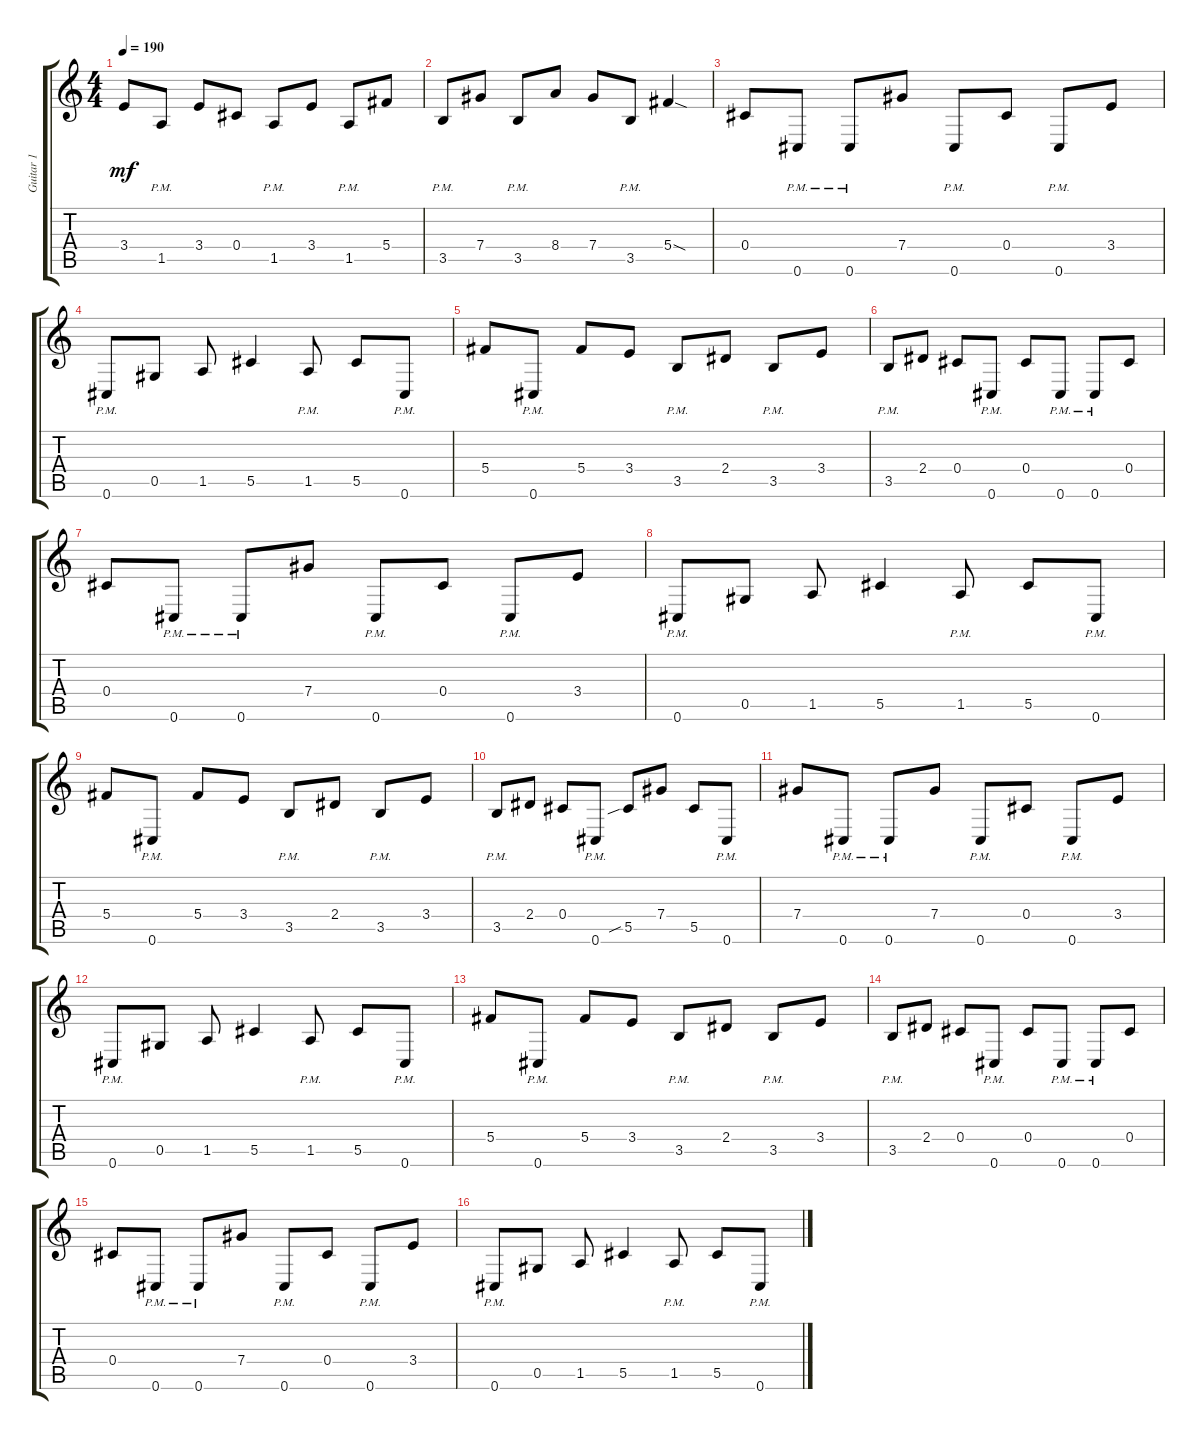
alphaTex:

\track ("Guitar 1" "Guitar 1") {instrument acousticguitarsteel}
\staff {score tabs}
\tuning (Eb4 Bb3 Gb3 Db3 Ab2 Db2) {hide}
\ts (4 4)
\tempo 190
\clef g2
\ks c
3.4.8{dy mf} 1.5{pm}.8 3.4.8 0.4.8 1.5{pm}.8 3.4.8 1.5{pm}.8 5.4.8 |
3.5{pm}.8 7.4.8 3.5{pm}.8 8.4.8 7.4.8 3.5{pm}.8 5.4{sod}.4 |
0.4.8 0.6{pm}.8 0.6{pm}.8 7.4.8 0.6{pm}.8 0.4.8 0.6{pm}.8 3.4.8 |
0.6{pm}.8 0.5.8 1.5.8 5.5.4 1.5{pm}.8 5.5.8 0.6{pm}.8 |
5.4.8 0.6{pm}.8 5.4.8 3.4.8 3.5{pm}.8 2.4.8 3.5{pm}.8 3.4.8 |
3.5{pm}.8 2.4.8 0.4.8 0.6{pm}.8 0.4.8 0.6{pm}.8 0.6{pm}.8 0.4.8 |
0.4.8 0.6{pm}.8 0.6{pm}.8 7.4.8 0.6{pm}.8 0.4.8 0.6{pm}.8 3.4.8 |
0.6{pm}.8 0.5.8 1.5.8 5.5.4 1.5{pm}.8 5.5.8 0.6{pm}.8 |
5.4.8 0.6{pm}.8 5.4.8 3.4.8 3.5{pm}.8 2.4.8 3.5{pm}.8 3.4.8 |
3.5{pm}.8 2.4.8 0.4.8 0.6{pm}.8 5.5{sib}.8 7.4.8 5.5.8 0.6{pm}.8 |
7.4.8 0.6{pm}.8 0.6{pm}.8 7.4.8 0.6{pm}.8 0.4.8 0.6{pm}.8 3.4.8 |
0.6{pm}.8 0.5.8 1.5.8 5.5.4 1.5{pm}.8 5.5.8 0.6{pm}.8 |
5.4.8 0.6{pm}.8 5.4.8 3.4.8 3.5{pm}.8 2.4.8 3.5{pm}.8 3.4.8 |
3.5{pm}.8 2.4.8 0.4.8 0.6{pm}.8 0.4.8 0.6{pm}.8 0.6{pm}.8 0.4.8 |
0.4.8 0.6{pm}.8 0.6{pm}.8 7.4.8 0.6{pm}.8 0.4.8 0.6{pm}.8 3.4.8 |
0.6{pm}.8 0.5.8 1.5.8 5.5.4 1.5{pm}.8 5.5.8 0.6{pm}.8
